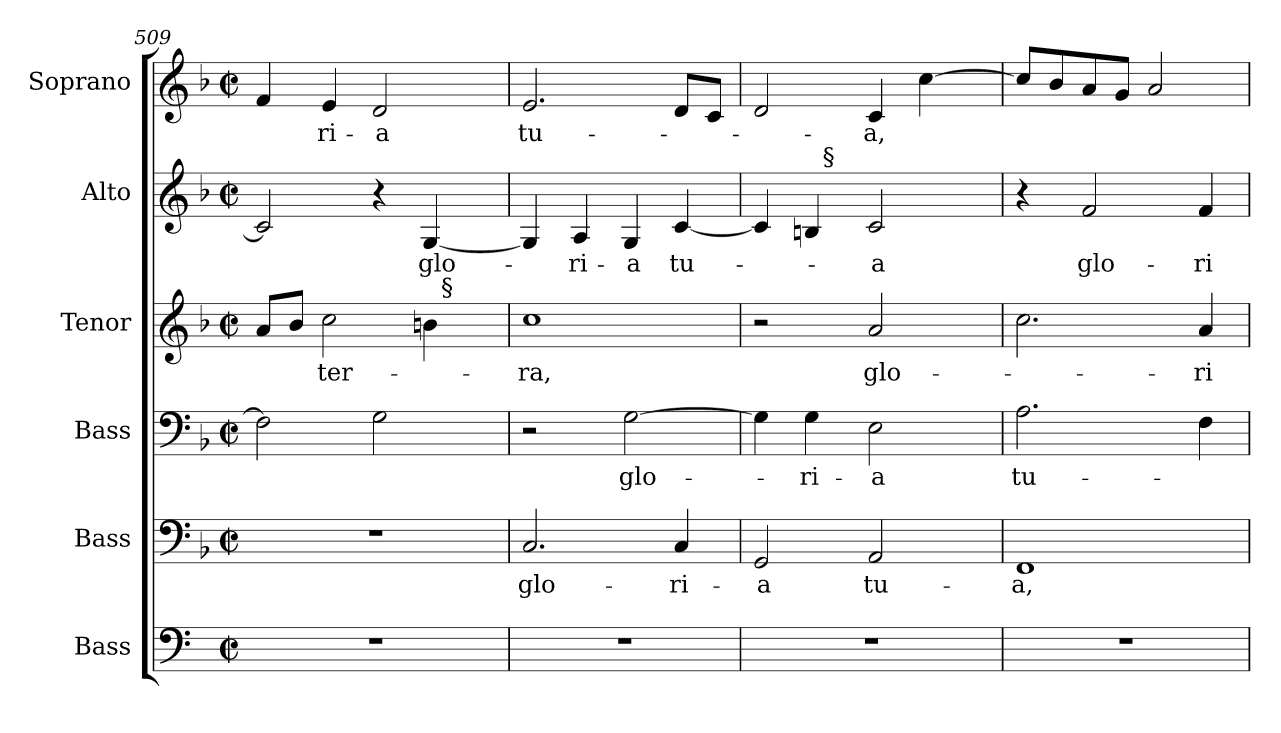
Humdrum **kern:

**kern	**kern	**text	**kern	**text	**kern	**text	**kern	**text	**kern	**text
*part6	*part5	*part5	*part4	*part4	*part3	*part3	*part2	*part2	*part1	*part1
*staff6	*staff5	*staff5	*staff4	*staff4	*staff3	*staff3	*staff2	*staff2	*staff1	*staff1
*I"Bass	*I"Bass	*	*I"Bass	*	*I"Tenor	*	*I"Alto	*	*I"Soprano	*
*I'B.	*I'B.	*	*I'B.	*	*I'T.	*	*I'A.	*	*I'S.	*
*clefF4	*clefF4	*	*clefF4	*	*clefG2	*	*clefG2	*	*clefG2	*
*	*	*	*	*	*ITrd7c12	*	*ITrd7c12	*	*	*
*k[]	*k[b-]	*	*k[b-]	*	*k[b-]	*	*k[b-]	*	*k[b-]	*
*C:	*F:	*	*F:	*	*F:	*	*F:	*	*F:	*
*M2/2	*M2/2	*	*M2/2	*	*M2/2	*	*M2/2	*	*M2/2	*
*met(c|)	*met(c|)	*	*met(c|)	*	*met(c|)	*	*met(c|)	*	*met(c|)	*
=509	=509	=509	=509	=509	=509	=509	=509	=509	=509	=509
*	*	*	*	*	*^	*	*	*	*	*
1r	1r	.	2Fi\]	.	8Ai/L	2ryy	.	2Ci/]	.	4fi/	.
.	.	.	.	.	8B-i/J	.	.	.	.	.	.
!	!	!	!	!	!	!	!LO:LY:b:color=#000000	!	!	!	!
!	!	!	!	!	!	!	!	!	!	!	!LO:LY:b:color=#000000
.	.	.	.	.	2ci\	.	ter-	.	.	4ei/	-ri-
!	!	!	!	!	!	!	!	!	!	!	!LO:LY:b:color=#000000
.	.	.	2Gi\	.	.	4ryy	.	4r	.	2di/	-a
!	!	!	!	!	!	!	!	!	!LO:LY:b:color=#000000	!	!
.	.	.	.	.	4Bi\	32ryy	.	[4GGi/	glo-	.	.
.	.	.	.	.	.	256ryy	.	.	.	.	.
!	!	!	!	!	!	!LO:TX:a:t=§	!	!	!	!	!
.	.	.	.	.	.	8ryy	.	.	.	.	.
.	.	.	.	.	.	16ryy	.	.	.	.	.
.	.	.	.	.	.	64..ryy	.	.	.	.	.
*	*	*	*	*	*v	*v	*	*	*	*	*
=510	=510	=510	=510	=510	=510	=510	=510	=510	=510	=510
*	*	*	*	*	*^	*	*	*	*	*
!	!	!LO:LY:b:color=#000000	!	!	!	!	!	!	!	!	!
*	*	*	*	*	*v	*v	*	*	*	*	*
*	*	*	*	*	*^	*	*	*	*	*
!	!	!	!	!	!	!	!LO:LY:b:color=#000000	!	!	!	!
*	*	*	*	*	*v	*v	*	*	*	*	*
*	*	*	*	*	*^	*	*	*	*	*
!	!	!	!	!	!	!	!	!	!	!	!LO:LY:b:color=#000000
*	*	*	*	*	*v	*v	*	*	*	*	*
1r	2.Ci/	glo-	2r	.	1ci	-ra,	4GGi/]	.	2.ei/	tu-
!	!	!	!	!	!	!	!	!LO:LY:b:color=#000000	!	!
.	.	.	.	.	.	.	4AAi/	-ri-	.	.
!	!	!	!	!LO:LY:b:color=#000000	!	!	!	!	!	!
!	!	!	!	!	!	!	!	!LO:LY:b:color=#000000	!	!
.	.	.	[2Gi\	glo-	.	.	4GGi/	-a	.	.
!	!	!LO:LY:b:color=#000000	!	!	!	!	!	!	!	!
!	!	!	!	!	!	!	!	!LO:LY:b:color=#000000	!	!
.	4Ci/	-ri-	.	.	.	.	[4Ci/	tu-	8di/L	.
.	.	.	.	.	.	.	.	.	8ci/J	.
=511	=511	=511	=511	=511	=511	=511	=511	=511	=511	=511
!	!	!LO:LY:b:color=#000000	!	!	!	!	!	!	!	!
*	*	*	*	*	*	*	*^	*	*	*
1r	2GGi/	-a	4Gi\]	.	2r	.	4Ci/]	4ryy	.	2di/	.
!	!	!	!	!LO:LY:b:color=#000000	!	!	!	!	!	!	!
.	.	.	4Gi\	-ri-	.	.	4BBi/	32ryy	.	.	.
.	.	.	.	.	.	.	.	256ryy	.	.	.
!	!	!	!	!	!	!	!	!LO:TX:a:t=§	!	!	!
.	.	.	.	.	.	.	.	2ryy	.	.	.
!	!	!LO:LY:b:color=#000000	!	!	!	!	!	!	!	!	!
!	!	!	!	!LO:LY:b:color=#000000	!	!	!	!	!	!	!
!	!	!	!	!	!	!LO:LY:b:color=#000000	!	!	!	!	!
!	!	!	!	!	!	!	!	!	!LO:LY:b:color=#000000	!	!
!	!	!	!	!	!	!	!	!	!	!	!LO:LY:b:color=#000000
.	2AAi/	tu-	2Ei\	-a	2Ai/	glo-	2Ci/	.	-a	4ci/	-a,
.	.	.	.	.	.	.	.	.	.	[4cci\	.
.	.	.	.	.	.	.	.	8ryy	.	.	.
.	.	.	.	.	.	.	.	16ryy	.	.	.
.	.	.	.	.	.	.	.	64..ryy	.	.	.
*	*	*	*	*	*	*	*v	*v	*	*	*
=512	=512	=512	=512	=512	=512	=512	=512	=512	=512	=512
*	*	*	*	*	*	*	*^	*	*	*
!	!	!LO:LY:b:color=#000000	!	!	!	!	!	!	!	!	!
*	*	*	*	*	*	*	*v	*v	*	*	*
*	*	*	*	*	*	*	*^	*	*	*
!	!	!	!	!LO:LY:b:color=#000000	!	!	!	!	!	!	!
*	*	*	*	*	*	*	*v	*v	*	*	*
1r	1FFi	-a,	2.Ai\	tu-	2.ci\	.	4r	.	8cci/L]	.
.	.	.	.	.	.	.	.	.	8b-i/	.
!	!	!	!	!	!	!	!	!LO:LY:b:color=#000000	!	!
.	.	.	.	.	.	.	2Fi/	glo-	8ai/	.
.	.	.	.	.	.	.	.	.	8gi/J	.
.	.	.	.	.	.	.	.	.	2ai/	.
!	!	!	!	!	!	!LO:LY:b:color=#000000	!	!	!	!
!	!	!	!	!	!	!	!	!LO:LY:b:color=#000000	!	!
.	.	.	4Fi\	.	4Ai/	-ri-	4Fi/	-ri-	.	.
=	=	=	=	=	=	=	=	=	=	=
*-	*-	*-	*-	*-	*-	*-	*-	*-	*-	*-
